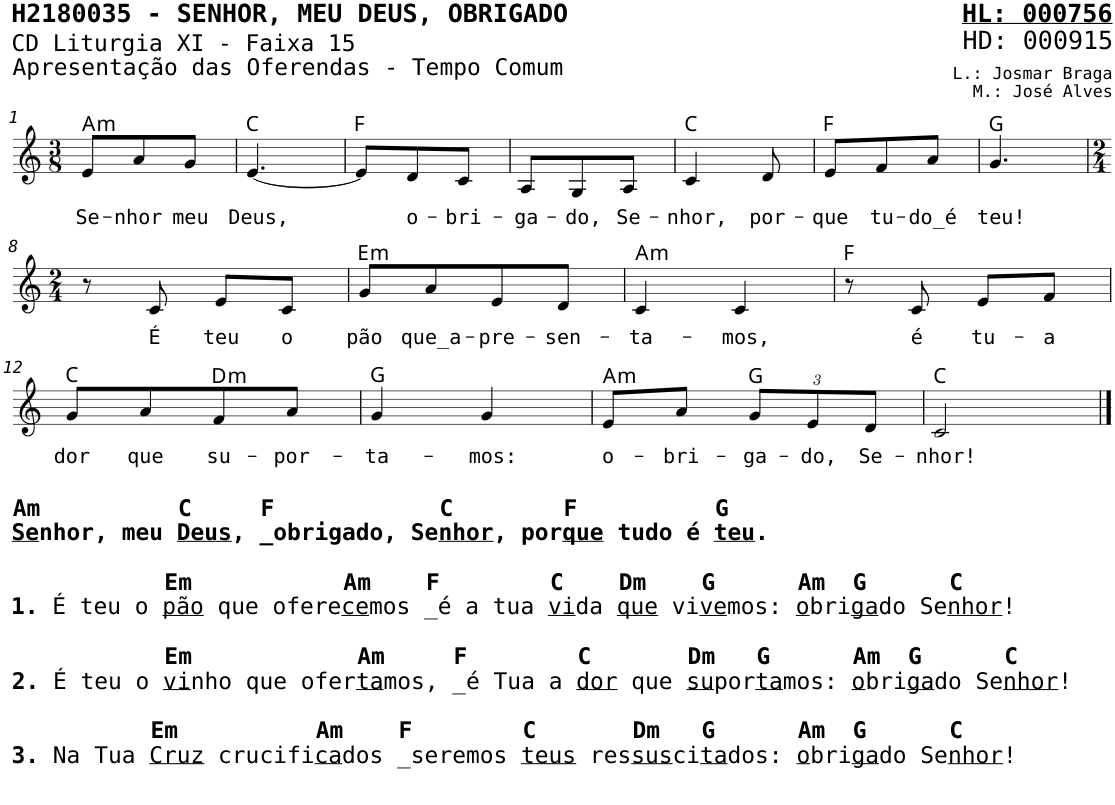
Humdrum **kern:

**kern	**text	**harte
*part1	*part1	*part1
*staff1	*staff1	*
*I"Voz	*	*
*I'V	*	*
*stria5	*	*
*clefG2	*	*
*k[]	*	*
*M3/8	*	*
=1	=1	=1
!	!LO:LY:b	!LO:H:kt=m
8e/L	Se-	A:min
!	!LO:LY:b	!
8a/	-nhor	.
!	!LO:LY:b	!
8g/J	meu	.
=2	=2	=2
!	!LO:LY:b	!
[4.e/	Deus,	C:maj
=3	=3	=3
8e/L]	.	F:maj
!	!LO:LY:b	!
8d/	o-	.
!	!LO:LY:b	!
8c/J	-bri-	.
=4	=4	=4
!	!LO:LY:b	!
8A/L	-ga-	.
!	!LO:LY:b	!
8G/	-do,	.
!	!LO:LY:b	!
8A/J	Se-	.
=5	=5	=5
!	!LO:LY:b	!
4c/	-nhor,	C:maj
!	!LO:LY:b	!
8d/	por-	.
=6	=6	=6
!	!LO:LY:b	!
8e/L	-que	F:maj
!	!LO:LY:b	!
8f/	tu-	.
!	!LO:LY:b	!
8a/J	-do_é	.
=7	=7	=7
!	!LO:LY:b	!
4.g/	teu!	G:maj
!!LO:LB:g=z
=8	=8	=8
*M2/4	*	*
8r	.	.
!	!LO:LY:b	!
8c/	É	.
!	!LO:LY:b	!
8e/L	teu	.
!	!LO:LY:b	!
8c/J	o	.
=9	=9	=9
!	!LO:LY:b	!LO:H:kt=m
8g/L	pão	E:min
!	!LO:LY:b	!
8a/	que_a-	.
!	!LO:LY:b	!
8e/	-pre-	.
!	!LO:LY:b	!
8d/J	-sen-	.
=10	=10	=10
!	!LO:LY:b	!LO:H:kt=m
4c/	-ta-	A:min
!	!LO:LY:b	!
4c/	-mos,	.
=11	=11	=11
8r	.	F:maj
!	!LO:LY:b	!
8c/	é	.
!	!LO:LY:b	!
8e/L	tu-	.
!	!LO:LY:b	!
8f/J	-a	.
!!LO:LB:g=z
=12	=12	=12
!LO:TX:b:B:t=Am          C     F            C        F          G	!	!
!LO:TX:b:t=Se	!	!
!LO:TX:b:t=nhor, meu	!	!
!LO:TX:b:t=Deus	!	!
!LO:TX:b:t=, _obrigado, Se	!	!
!LO:TX:b:t=nhor	!	!
!LO:TX:b:t=, por	!	!
!LO:TX:b:t=que	!	!
!LO:TX:b:t=tudo é	!	!
!LO:TX:b:t=teu	!	!
!LO:TX:b:t=.	!	!
!LO:TX:b:t=Em           Am    F        C    Dm &nbsp;  G      Am  G      C	!	!
!LO:TX:b:t=1.	!	!
!LO:TX:b:t=É teu o	!	!
!LO:TX:b:t=pão	!	!
!LO:TX:b:t=que ofere	!	!
!LO:TX:b:t=ce	!	!
!LO:TX:b:t=mos _é a tua	!	!
!LO:TX:b:t=vi	!	!
!LO:TX:b:t=da	!	!
!LO:TX:b:t=que	!	!
!LO:TX:b:t=vi	!	!
!LO:TX:b:t=ve	!	!
!LO:TX:b:t=mos&colon;	!	!
!LO:TX:b:t=o	!	!
!LO:TX:b:t=bri	!	!
!LO:TX:b:t=ga	!	!
!LO:TX:b:t=do Se	!	!
!LO:TX:b:t=nhor	!	!
!LO:TX:b:t=!	!	!
!LO:TX:b:B:t=Em            Am     F        C       Dm &nbsp; G      Am  G      C	!	!
!LO:TX:b:t=2.	!	!
!LO:TX:b:t=É teu o	!	!
!LO:TX:b:t=vi	!	!
!LO:TX:b:t=nho que ofer	!	!
!LO:TX:b:t=ta	!	!
!LO:TX:b:t=mos, _é Tua a	!	!
!LO:TX:b:t=dor	!	!
!LO:TX:b:t=que	!	!
!LO:TX:b:t=su	!	!
!LO:TX:b:t=por	!	!
!LO:TX:b:t=ta	!	!
!LO:TX:b:t=mos&colon;	!	!
!LO:TX:b:t=o	!	!
!LO:TX:b:t=bri	!	!
!LO:TX:b:t=ga	!	!
!LO:TX:b:t=do Se	!	!
!LO:TX:b:t=nhor	!	!
!LO:TX:b:t=!	!	!
!LO:TX:b:B:t=Em          Am    F        C       Dm &nbsp; G      Am  G      C	!	!
!LO:TX:b:t=3.	!	!
!LO:TX:b:t=Na Tua	!	!
!LO:TX:b:t=Cruz	!	!
!LO:TX:b:t=crucifi	!	!
!LO:TX:b:t=ca	!	!
!LO:TX:b:t=dos _seremos	!	!
!LO:TX:b:t=teus	!	!
!LO:TX:b:t=res	!	!
!LO:TX:b:t=sus	!	!
!LO:TX:b:t=ci	!	!
!LO:TX:b:t=ta	!	!
!LO:TX:b:t=dos&colon;	!	!
!LO:TX:b:t=o	!	!
!LO:TX:b:t=bri	!	!
!LO:TX:b:t=ga	!	!
!LO:TX:b:t=do Se	!	!
!LO:TX:b:t=nhor	!	!
!LO:TX:b:t=!	!	!
!	!LO:LY:b	!
8g/L	dor	C:maj
!	!LO:LY:b	!
8a/	que	.
!	!LO:LY:b	!LO:H:kt=m
8f/	su-	D:min
!	!LO:LY:b	!
8a/J	-por-	.
=13	=13	=13
!	!LO:LY:b	!
4g/	-ta-	G:maj
!	!LO:LY:b	!
4g/	-mos:	.
=14	=14	=14
!	!LO:LY:b	!LO:H:kt=m
8e/L	o-	A:min
!	!LO:LY:b	!
8a/J	-bri-	.
*Xbrackettup	*	*
!	!LO:LY:b	!
12g/L	-ga-	G:maj
!	!LO:LY:b	!
12e/	-do,	.
!	!LO:LY:b	!
12d/J	Se-	.
=15	=15	=15
!	!LO:LY:b	!
2c/	-nhor!	C:maj
==	==	==
*-	*-	*-
